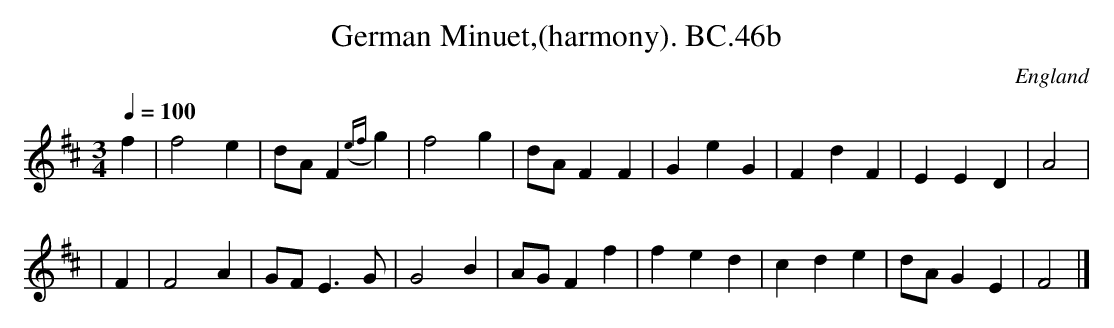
X:1
T:German Minuet,(harmony). BC.46b
M:3/4
L:1/4
Q:100
O:England
K:D
f | f2 e | d/A/ F ({ef}g) | f2g | d/A/ F F | G e G | F d F | E E D | A2
 |!|
F | F2 A | G/F/ E>G | G2 B | A/G/ F f | f e d | c d e | d/A/ G E | F2 |]
